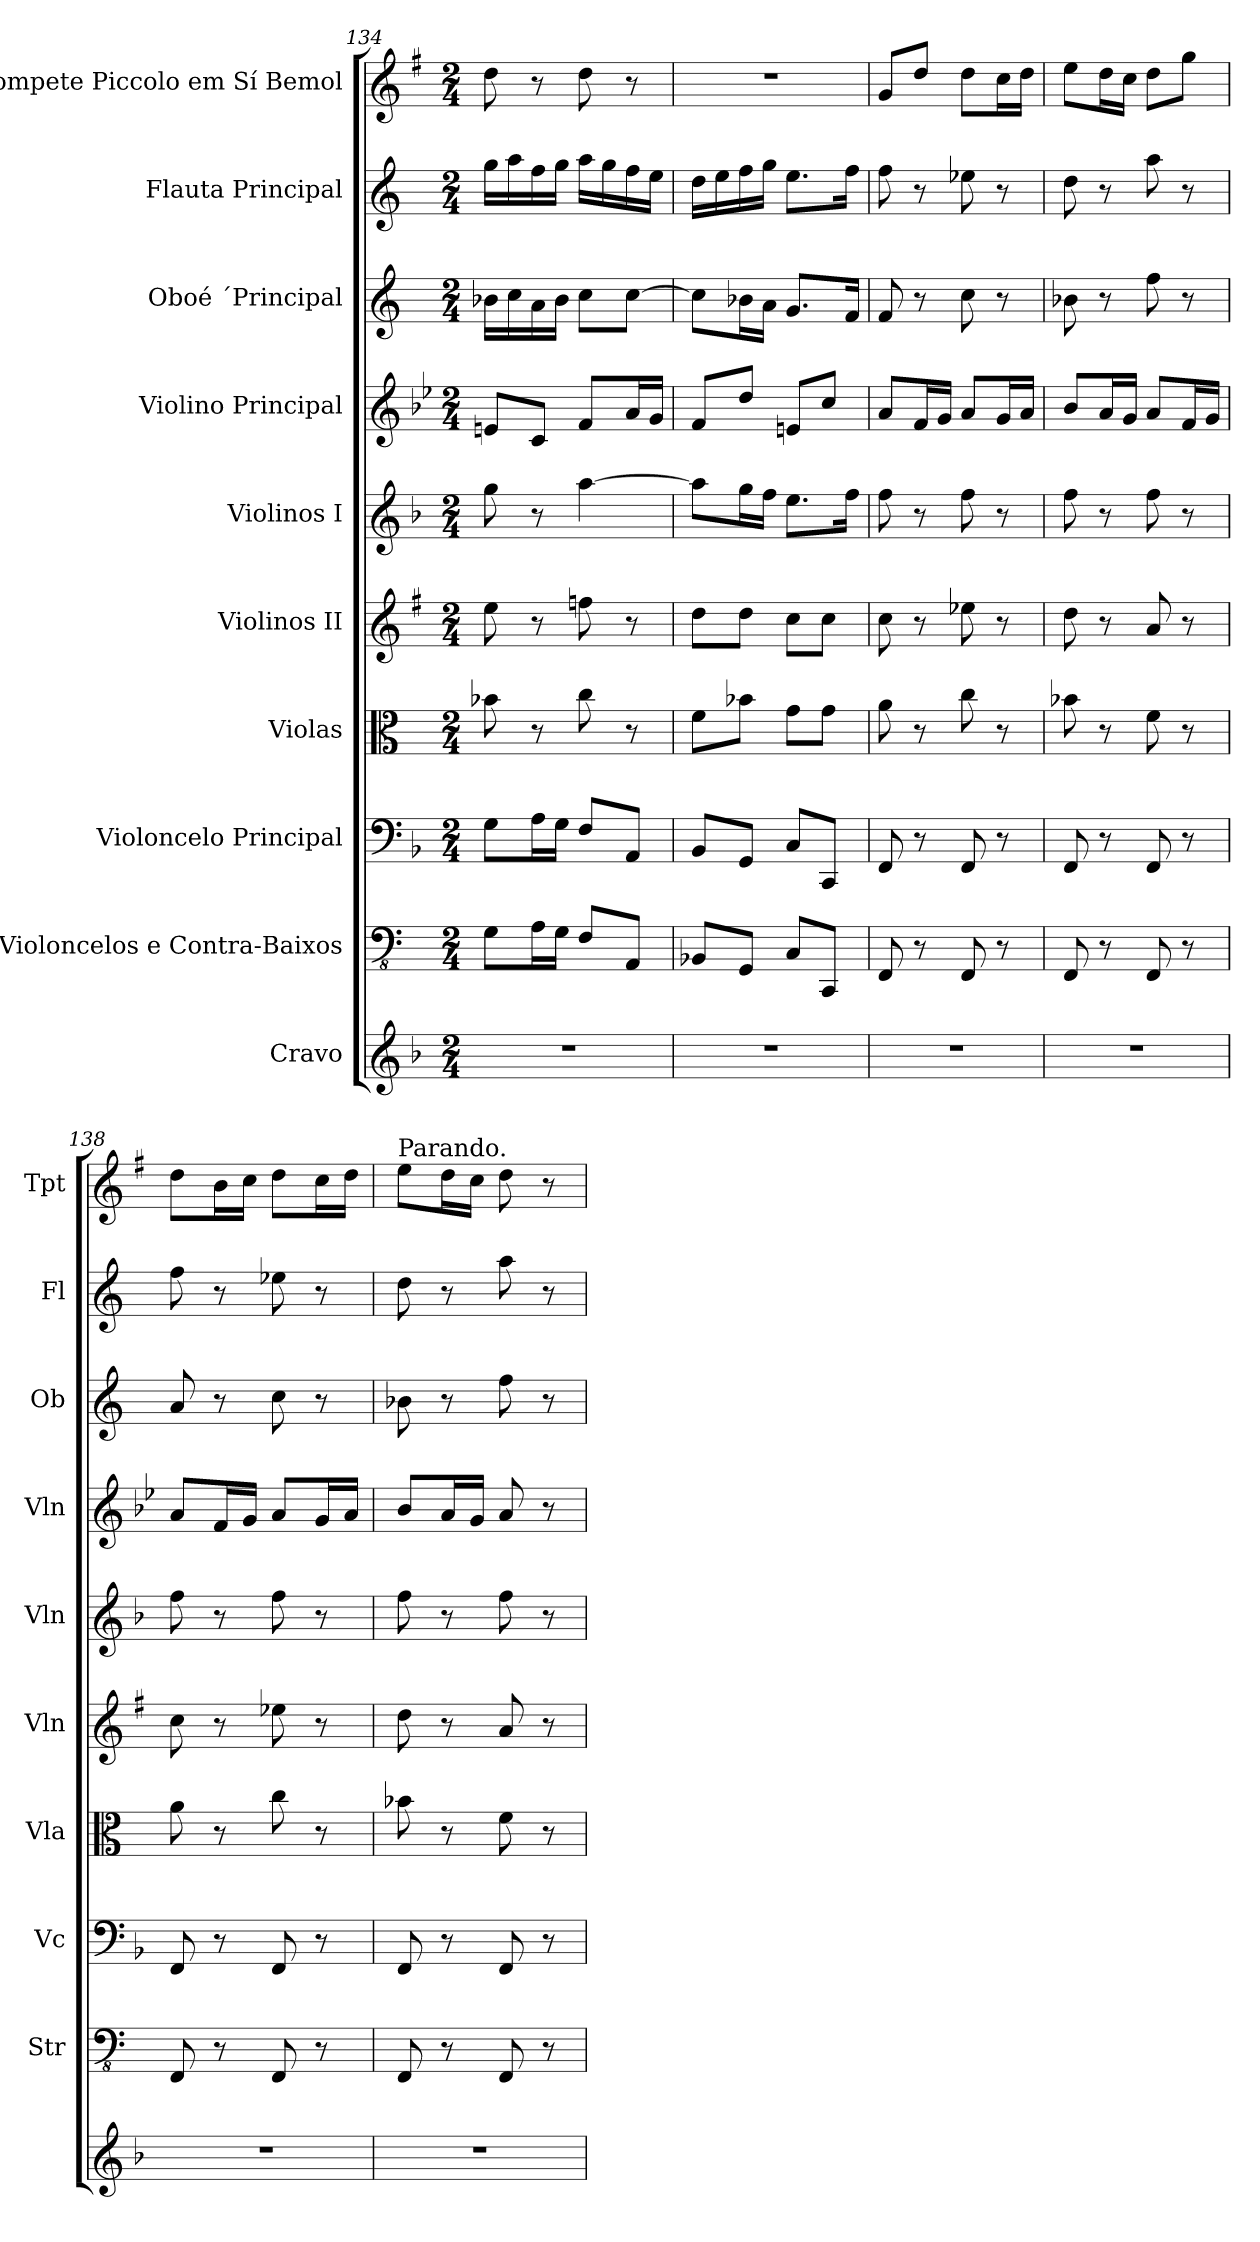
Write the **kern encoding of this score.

**kern	**kern	**kern	**kern	**kern	**kern	**kern	**kern	**kern	**kern
*part10	*part9	*part8	*part7	*part6	*part5	*part4	*part3	*part2	*part1
*staff10	*staff9	*staff8	*staff7	*staff6	*staff5	*staff4	*staff3	*staff2	*staff1
*I"Cravo	*I"Violoncelos e Contra-Baixos	*I"Violoncelo Principal	*I"Violas	*I"Violinos II	*I"Violinos I	*I"Violino Principal	*I"Oboé ´Principal	*I"Flauta Principal	*I"Trompete Piccolo em Sí Bemol
*	*I'Str	*I'Vc	*I'Vla	*I'Vln	*I'Vln	*I'Vln	*I'Ob	*I'Fl	*I'Tpt
!!LO:PB:g=z
*clefG2	*clefFv4	*clefF4	*clefC3	*clefG2	*clefG2	*clefG2	*clefG2	*clefG2	*clefG2
*	*	*	*	*	*	*	*	*	*ITrd-6c-10
*k[b-]	*k[]	*k[b-]	*k[]	*k[f#]	*k[b-]	*k[b-e-]	*k[]	*k[]	*k[b-]
*F:	*C:	*F:	*C:	*G:	*F:	*B-:	*C:	*C:	*F:
*M2/4	*M2/4	*M2/4	*M2/4	*M2/4	*M2/4	*M2/4	*M2/4	*M2/4	*M2/4
=134	=134	=134	=134	=134	=134	=134	=134	=134	=134
2r	8GG\L	8G\L	8b-X\	8ee\	8gg\	8en/L	16b-X\LL	16gg\LL	8ccc\
.	.	.	.	.	.	.	16cc\	16aa\	.
.	16AA\L	16A\L	8r	8r	8r	8c/J	16a\	16ff\	8r
.	16GG\JJ	16G\JJ	.	.	.	.	16b-\JJ	16gg\JJ	.
.	8FF/L	8F/L	8cc\	8ffn\	[4aa\	8f/L	8cc\L	16aa\LL	8ccc\
.	.	.	.	.	.	.	.	16gg\	.
.	8AAA/J	8AA/J	8r	8r	.	16a/L	[8cc\J	16ff\	8r
.	.	.	.	.	.	16g/JJ	.	16ee\JJ	.
=135	=135	=135	=135	=135	=135	=135	=135	=135	=135
2r	8BBB-X/L	8BB-/L	8f\L	8dd\L	8aa\L]	8f/L	8cc\L]	16dd\LL	2r
.	.	.	.	.	.	.	.	16ee\	.
.	8GGG/J	8GG/J	8b-X\J	8dd\J	16gg\L	8dd/J	16b-X\L	16ff\	.
.	.	.	.	.	16ff\JJ	.	16a\JJ	16gg\JJ	.
.	8CC/L	8C/L	8g\L	8cc\L	8.ee\L	8en/L	8.g/L	8.ee\L	.
.	8CCC/J	8CC/J	8g\J	8cc\J	.	8cc/J	.	.	.
.	.	.	.	.	16ff\Jk	.	16f/Jk	16ff\Jk	.
=136	=136	=136	=136	=136	=136	=136	=136	=136	=136
2r	8FFF/	8FF/	8a\	8cc\	8ff\	8a/L	8f/	8ff\	8ff/L
.	8r	8r	8r	8r	8r	16f/L	8r	8r	8ccc/J
.	.	.	.	.	.	16g/JJ	.	.	.
.	8FFF/	8FF/	8cc\	8ee-X\	8ff\	8a/L	8cc\	8ee-X\	8ccc\L
.	8r	8r	8r	8r	8r	16g/L	8r	8r	16bb-\L
.	.	.	.	.	.	16a/JJ	.	.	16ccc\JJ
=137	=137	=137	=137	=137	=137	=137	=137	=137	=137
2r	8FFF/	8FF/	8b-X\	8dd\	8ff\	8b-/L	8b-X\	8dd\	8ddd\L
.	8r	8r	8r	8r	8r	16a/L	8r	8r	16ccc\L
.	.	.	.	.	.	16g/JJ	.	.	16bb-\JJ
.	8FFF/	8FF/	8f\	8a/	8ff\	8a/L	8ff\	8aa\	8ccc\L
.	8r	8r	8r	8r	8r	16f/L	8r	8r	8fff\J
.	.	.	.	.	.	16g/JJ	.	.	.
!!LO:PB:g=z
=138	=138	=138	=138	=138	=138	=138	=138	=138	=138
2r	8FFF/	8FF/	8a\	8cc\	8ff\	8a/L	8a/	8ff\	8ccc\L
.	8r	8r	8r	8r	8r	16f/L	8r	8r	16aa\L
.	.	.	.	.	.	16g/JJ	.	.	16bb-\JJ
.	8FFF/	8FF/	8cc\	8ee-X\	8ff\	8a/L	8cc\	8ee-X\	8ccc\L
.	8r	8r	8r	8r	8r	16g/L	8r	8r	16bb-\L
.	.	.	.	.	.	16a/JJ	.	.	16ccc\JJ
=139	=139	=139	=139	=139	=139	=139	=139	=139	=139
!	!	!	!	!	!	!	!	!	!LO:TX:a:t=Parando
2r	8FFF/	8FF/	8b-X\	8dd\	8ff\	8b-/L	8b-X\	8dd\	8ddd\L
.	8r	8r	8r	8r	8r	16a/L	8r	8r	16ccc\L
.	.	.	.	.	.	16g/JJ	.	.	16bb-\JJ
!	!	!	!	!	!	!	!	!	!LO:TX:a:t=.
.	8FFF/	8FF/	8f\	8a/	8ff\	8a/	8ff\	8aa\	8ccc\
.	8r	8r	8r	8r	8r	8r	8r	8r	8r
=	=	=	=	=	=	=	=	=	=
*-	*-	*-	*-	*-	*-	*-	*-	*-	*-
